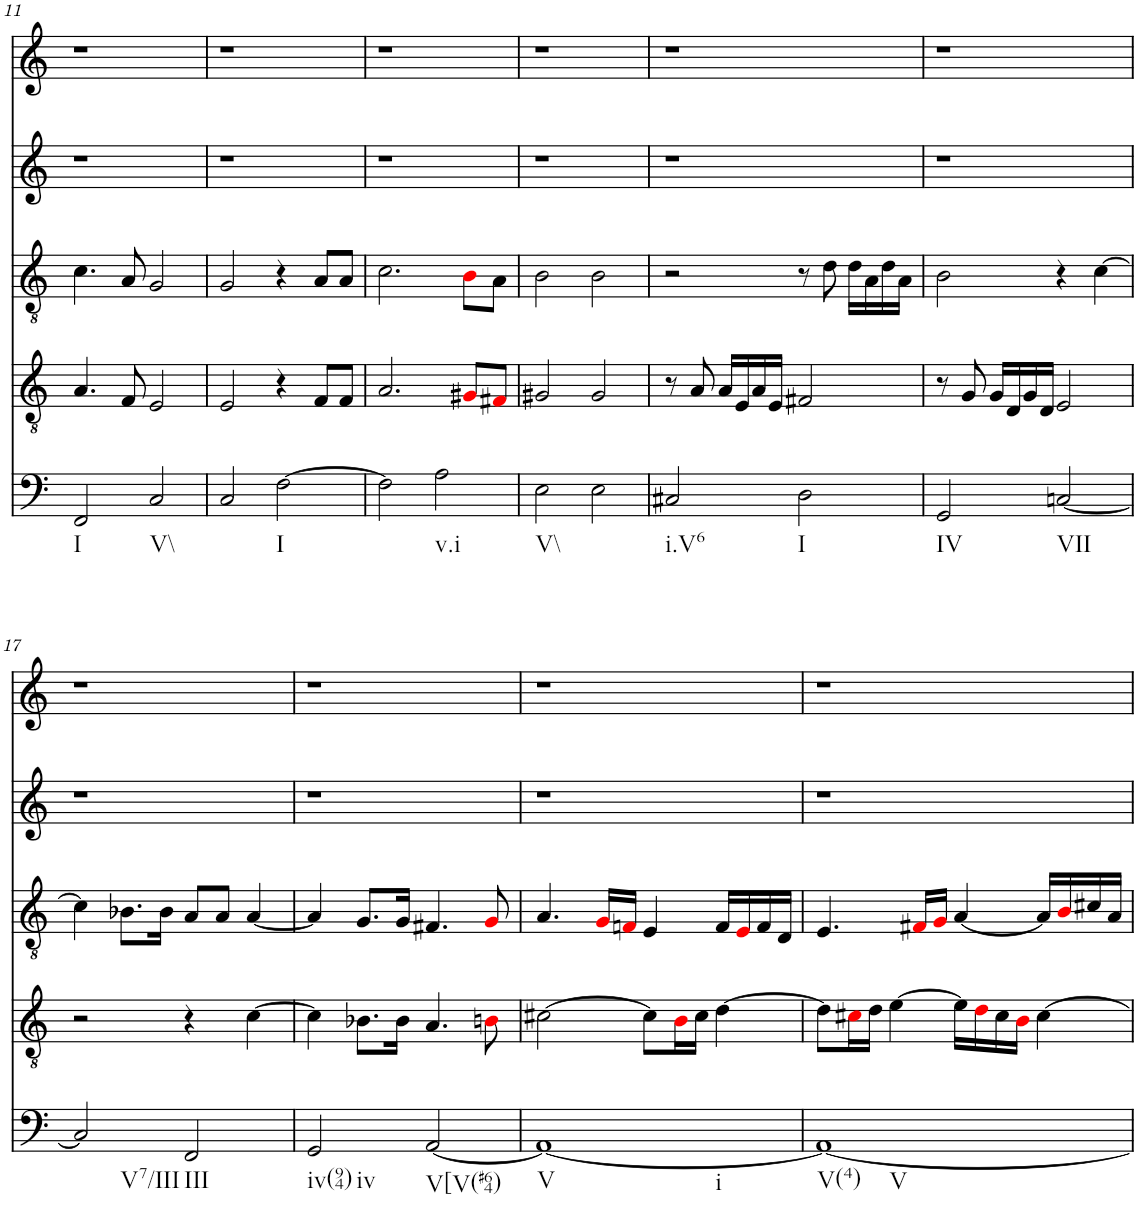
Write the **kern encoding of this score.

**kern	**kern	**kern	**kern	**kern
*part5	*part4	*part3	*part2	*part1
*staff5	*staff4	*staff3	*staff2	*staff1
*I"vox	*I"vox	*I"vox	*I"vox	*I"vox
!!LO:PB:g=z
*clefF4	*clefGv2	*clefGv2	*clefG2	*clefG2
*k[]	*k[]	*k[]	*k[]	*k[]
*M4/4	*M4/4	*M4/4	*M4/4	*M4/4
=11	=11	=11	=11	=11
!LO:TX:b:t=I	!	!	!	!
2FF/	4.A/	4.c\	1r	1r
.	8F/	8A/	.	.
!LO:TX:b:t=V\\	!	!	!	!
2C/	2E/	2G/	.	.
=12	=12	=12	=12	=12
2C/	2E/	2G/	1r	1r
!LO:TX:b:t=I	!	!	!	!
[2F\	4r	4r	.	.
.	8F/L	8A/L	.	.
.	8F/J	8A/J	.	.
=13	=13	=13	=13	=13
2F\]	2.A/	2.c\	1r	1r
!LO:TX:b:t=v.i	!	!	!	!
2A\	.	.	.	.
.	8G#Xi/L	8Bi\L	.	.
.	8F#Xi/J	8A\J	.	.
=14	=14	=14	=14	=14
!LO:TX:b:t=V\\	!	!	!	!
2E\	2G#X/	2B\	1r	1r
2E\	2G#/	2B\	.	.
=15	=15	=15	=15	=15
!LO:TX:b:t=i.V6	!	!	!	!
2C#X/	8r	2r	1r	1r
.	8A/	.	.	.
.	16A/LL	.	.	.
.	16E/	.	.	.
.	16A/	.	.	.
.	16E/JJ	.	.	.
!LO:TX:b:t=I	!	!	!	!
2D\	2F#X/	8r	.	.
.	.	8d\	.	.
.	.	16d\LL	.	.
.	.	16A\	.	.
.	.	16d\	.	.
.	.	16A\JJ	.	.
=16	=16	=16	=16	=16
!LO:TX:b:t=IV	!	!	!	!
2GG/	8r	2B\	1r	1r
.	8G/	.	.	.
.	16G/LL	.	.	.
.	16D/	.	.	.
.	16G/	.	.	.
.	16D/JJ	.	.	.
!LO:TX:b:t=VII	!	!	!	!
[2Cn/	2E/	4r	.	.
.	.	[4c\	.	.
!!LO:LB:g=z
=17	=17	=17	=17	=17
!LO:TX:b:t=V7/III	!	!	!	!
2C/]	2r	4c\]	1r	1r
.	.	8.B-X\L	.	.
.	.	16B-\Jk	.	.
!LO:TX:b:t=III	!	!	!	!
2FF/	4r	8A/L	.	.
.	.	8A/J	.	.
.	[4c\	[4A/	.	.
=18	=18	=18	=18	=18
!LO:TX:b:t=iv(94)	!	!	!	!
!LO:TX:b:t=iv	!	!	!	!
2GG/	4c\]	4A/]	1r	1r
.	8.B-X\L	8.G/L	.	.
.	16B-\Jk	16G/Jk	.	.
!LO:TX:b:t=V[V(#64)	!	!	!	!
[2AA/	4.A/	4.F#X/	.	.
.	8Bni\	8Gi/	.	.
=19	=19	=19	=19	=19
!LO:TX:b:t=V	!	!	!	!
!LO:TX:b:t=i	!	!	!	!
1AA_	[2c#X\	4.A/	1r	1r
.	.	16Gi/LL	.	.
.	.	16Fni/JJ	.	.
.	8c#\L]	4E/	.	.
.	16Bi\L	.	.	.
.	16c#\JJ	.	.	.
.	[4d\	16F/LL	.	.
.	.	16Ei/	.	.
.	.	16F/	.	.
.	.	16D/JJ	.	.
=20	=20	=20	=20	=20
!LO:TX:b:t=V(4)	!	!	!	!
!LO:TX:b:t=V	!	!	!	!
1AA_	8d\L]	4.E/	1r	1r
.	16c#Xi\L	.	.	.
.	16d\JJ	.	.	.
.	[4e\	.	.	.
.	.	16F#Xi/LL	.	.
.	.	16Gi/JJ	.	.
.	16e\LL]	[4A/	.	.
.	16di\	.	.	.
.	16c#\	.	.	.
.	16Bi\JJ	.	.	.
.	[4c#\	16A/LL]	.	.
.	.	16Bi/	.	.
.	.	16c#X/	.	.
.	.	16A/JJ	.	.
=	=	=	=	=
*-	*-	*-	*-	*-
